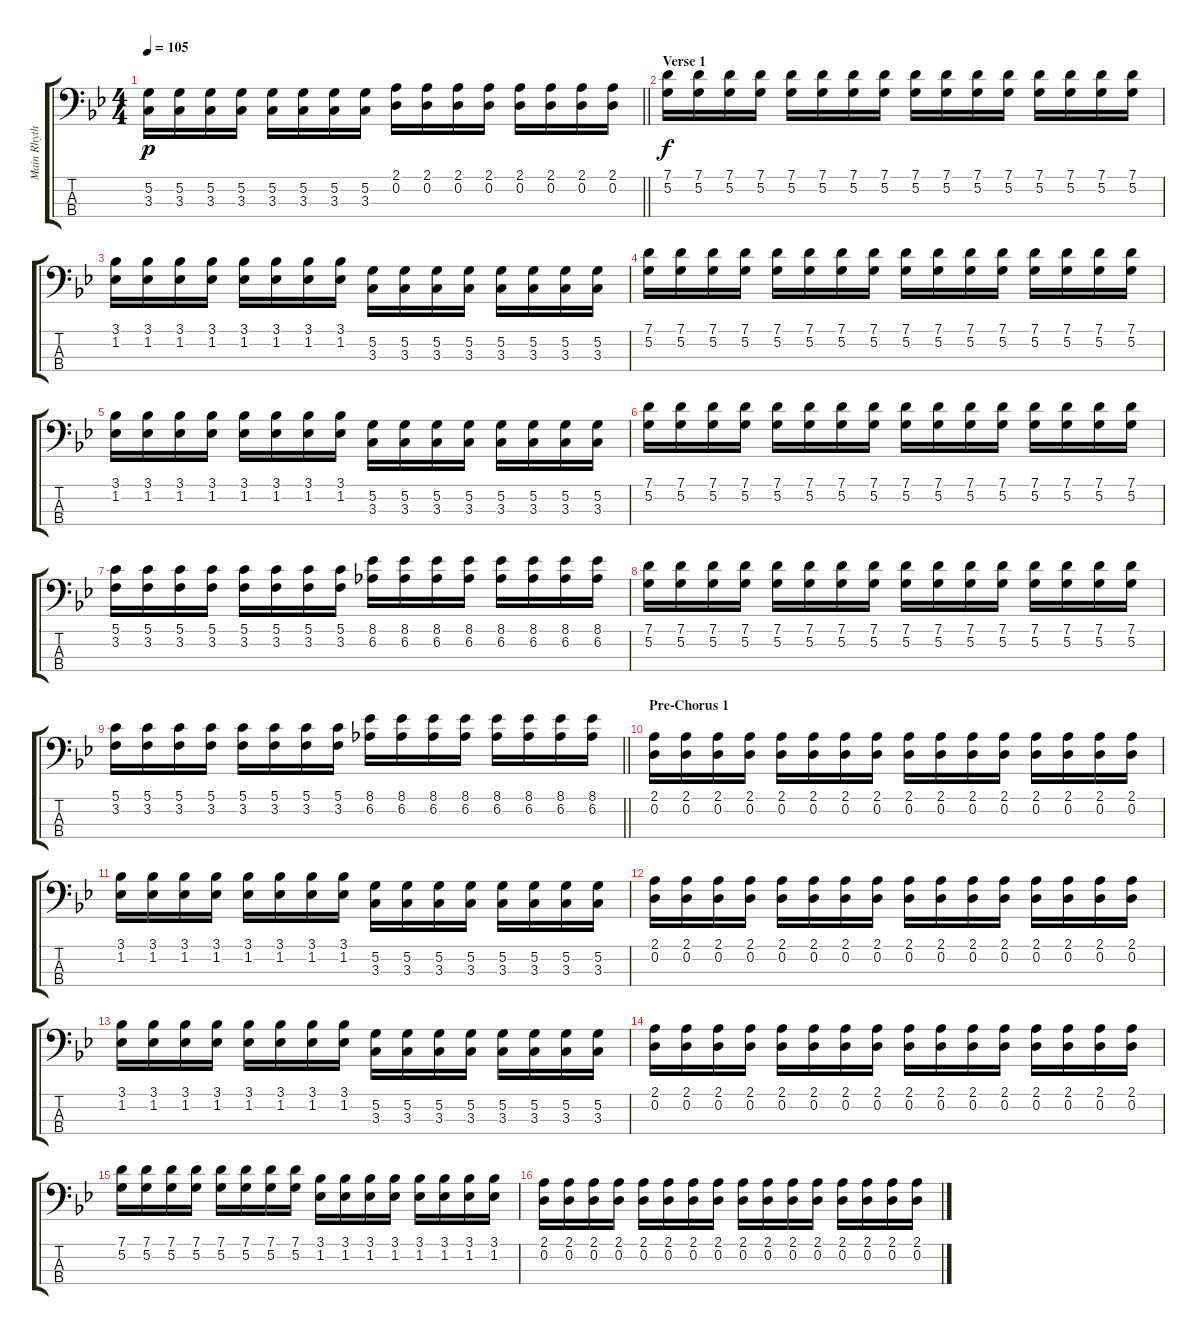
\track ("Main Rhythm Dist. Effect" "Main Rhyth") {instrument distortionguitar}
\staff {score tabs}
\tuning (G2 D2 A1 E1) {hide}
\ts (4 4)
\tempo 105
\clef f4
\barLineRight lightlight
\ks bb
(5.2 3.3).16{dy p} (5.2 3.3).16 (5.2 3.3).16 (5.2 3.3).16 (5.2 3.3).16 (5.2 3.3).16 (5.2 3.3).16 (5.2 3.3).16 (2.1 0.2).16 (2.1 0.2).16 (2.1 0.2).16 (2.1 0.2).16 (2.1 0.2).16 (2.1 0.2).16 (2.1 0.2).16 (2.1 0.2).16 |
\section ("" "Verse 1")
(7.1 5.2).16{dy f} (7.1 5.2).16 (7.1 5.2).16 (7.1 5.2).16 (7.1 5.2).16 (7.1 5.2).16 (7.1 5.2).16 (7.1 5.2).16 (7.1 5.2).16 (7.1 5.2).16 (7.1 5.2).16 (7.1 5.2).16 (7.1 5.2).16 (7.1 5.2).16 (7.1 5.2).16 (7.1 5.2).16 |
(3.1 1.2).16 (3.1 1.2).16 (3.1 1.2).16 (3.1 1.2).16 (3.1 1.2).16 (3.1 1.2).16 (3.1 1.2).16 (3.1 1.2).16 (5.2 3.3).16 (5.2 3.3).16 (5.2 3.3).16 (5.2 3.3).16 (5.2 3.3).16 (5.2 3.3).16 (5.2 3.3).16 (5.2 3.3).16 |
(7.1 5.2).16 (7.1 5.2).16 (7.1 5.2).16 (7.1 5.2).16 (7.1 5.2).16 (7.1 5.2).16 (7.1 5.2).16 (7.1 5.2).16 (7.1 5.2).16 (7.1 5.2).16 (7.1 5.2).16 (7.1 5.2).16 (7.1 5.2).16 (7.1 5.2).16 (7.1 5.2).16 (7.1 5.2).16 |
(3.1 1.2).16 (3.1 1.2).16 (3.1 1.2).16 (3.1 1.2).16 (3.1 1.2).16 (3.1 1.2).16 (3.1 1.2).16 (3.1 1.2).16 (5.2 3.3).16 (5.2 3.3).16 (5.2 3.3).16 (5.2 3.3).16 (5.2 3.3).16 (5.2 3.3).16 (5.2 3.3).16 (5.2 3.3).16 |
(7.1 5.2).16 (7.1 5.2).16 (7.1 5.2).16 (7.1 5.2).16 (7.1 5.2).16 (7.1 5.2).16 (7.1 5.2).16 (7.1 5.2).16 (7.1 5.2).16 (7.1 5.2).16 (7.1 5.2).16 (7.1 5.2).16 (7.1 5.2).16 (7.1 5.2).16 (7.1 5.2).16 (7.1 5.2).16 |
(5.1 3.2).16 (5.1 3.2).16 (5.1 3.2).16 (5.1 3.2).16 (5.1 3.2).16 (5.1 3.2).16 (5.1 3.2).16 (5.1 3.2).16 (8.1 6.2).16 (8.1 6.2).16 (8.1 6.2).16 (8.1 6.2).16 (8.1 6.2).16 (8.1 6.2).16 (8.1 6.2).16 (8.1 6.2).16 |
(7.1 5.2).16 (7.1 5.2).16 (7.1 5.2).16 (7.1 5.2).16 (7.1 5.2).16 (7.1 5.2).16 (7.1 5.2).16 (7.1 5.2).16 (7.1 5.2).16 (7.1 5.2).16 (7.1 5.2).16 (7.1 5.2).16 (7.1 5.2).16 (7.1 5.2).16 (7.1 5.2).16 (7.1 5.2).16 |
\barLineRight lightlight
(5.1 3.2).16 (5.1 3.2).16 (5.1 3.2).16 (5.1 3.2).16 (5.1 3.2).16 (5.1 3.2).16 (5.1 3.2).16 (5.1 3.2).16 (8.1 6.2).16 (8.1 6.2).16 (8.1 6.2).16 (8.1 6.2).16 (8.1 6.2).16 (8.1 6.2).16 (8.1 6.2).16 (8.1 6.2).16 |
\section ("" "Pre-Chorus 1")
(2.1 0.2).16 (2.1 0.2).16 (2.1 0.2).16 (2.1 0.2).16 (2.1 0.2).16 (2.1 0.2).16 (2.1 0.2).16 (2.1 0.2).16 (2.1 0.2).16 (2.1 0.2).16 (2.1 0.2).16 (2.1 0.2).16 (2.1 0.2).16 (2.1 0.2).16 (2.1 0.2).16 (2.1 0.2).16 |
(3.1 1.2).16 (3.1 1.2).16 (3.1 1.2).16 (3.1 1.2).16 (3.1 1.2).16 (3.1 1.2).16 (3.1 1.2).16 (3.1 1.2).16 (5.2 3.3).16 (5.2 3.3).16 (5.2 3.3).16 (5.2 3.3).16 (5.2 3.3).16 (5.2 3.3).16 (5.2 3.3).16 (5.2 3.3).16 |
(2.1 0.2).16 (2.1 0.2).16 (2.1 0.2).16 (2.1 0.2).16 (2.1 0.2).16 (2.1 0.2).16 (2.1 0.2).16 (2.1 0.2).16 (2.1 0.2).16 (2.1 0.2).16 (2.1 0.2).16 (2.1 0.2).16 (2.1 0.2).16 (2.1 0.2).16 (2.1 0.2).16 (2.1 0.2).16 |
(3.1 1.2).16 (3.1 1.2).16 (3.1 1.2).16 (3.1 1.2).16 (3.1 1.2).16 (3.1 1.2).16 (3.1 1.2).16 (3.1 1.2).16 (5.2 3.3).16 (5.2 3.3).16 (5.2 3.3).16 (5.2 3.3).16 (5.2 3.3).16 (5.2 3.3).16 (5.2 3.3).16 (5.2 3.3).16 |
(2.1 0.2).16 (2.1 0.2).16 (2.1 0.2).16 (2.1 0.2).16 (2.1 0.2).16 (2.1 0.2).16 (2.1 0.2).16 (2.1 0.2).16 (2.1 0.2).16 (2.1 0.2).16 (2.1 0.2).16 (2.1 0.2).16 (2.1 0.2).16 (2.1 0.2).16 (2.1 0.2).16 (2.1 0.2).16 |
(7.1 5.2).16 (7.1 5.2).16 (7.1 5.2).16 (7.1 5.2).16 (7.1 5.2).16 (7.1 5.2).16 (7.1 5.2).16 (7.1 5.2).16 (3.1 1.2).16 (3.1 1.2).16 (3.1 1.2).16 (3.1 1.2).16 (3.1 1.2).16 (3.1 1.2).16 (3.1 1.2).16 (3.1 1.2).16 |
(2.1 0.2).16 (2.1 0.2).16 (2.1 0.2).16 (2.1 0.2).16 (2.1 0.2).16 (2.1 0.2).16 (2.1 0.2).16 (2.1 0.2).16 (2.1 0.2).16 (2.1 0.2).16 (2.1 0.2).16 (2.1 0.2).16 (2.1 0.2).16 (2.1 0.2).16 (2.1 0.2).16 (2.1 0.2).16
